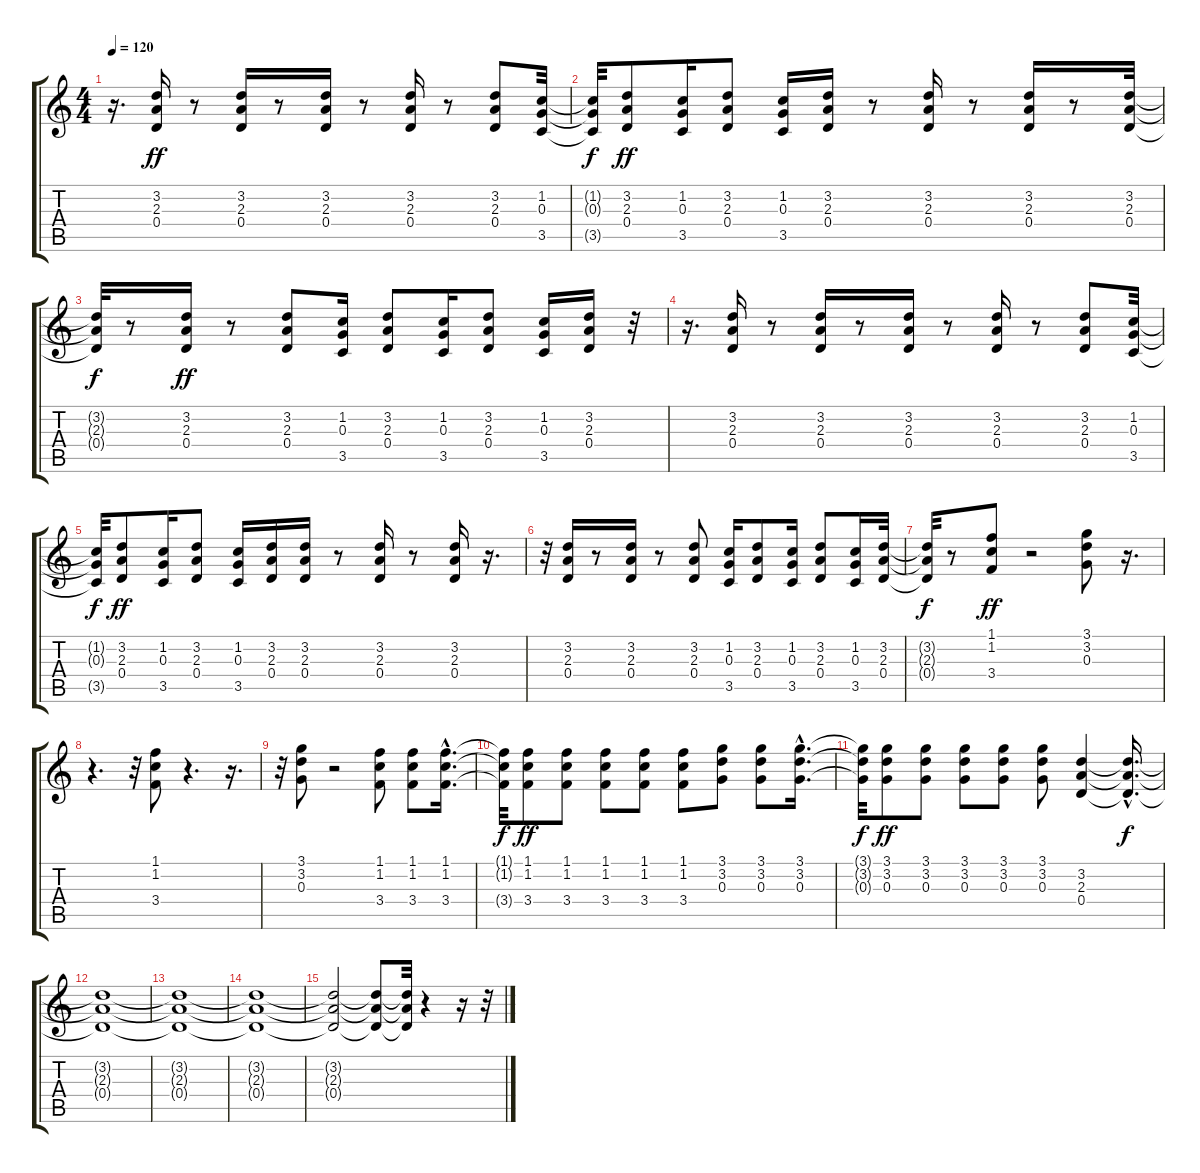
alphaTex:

\track "" {instrument distortionguitar}
\staff {score tabs}
\tuning (E4 B3 G3 D3 A2 E2) {hide}
\ts (4 4)
\tempo 120
\clef g2
\ks c
r.16{d dy ff} (3.2 2.3 0.4).16 r.8 (3.2 2.3 0.4).16 r.8 (3.2 2.3 0.4).16 r.8 (3.2 2.3 0.4).16 r.8 (3.2 2.3 0.4).8 (1.2 0.3 3.5).32 |
(1.2{t} 0.3{t} 3.5{t}).32{dy f} (3.2 2.3 0.4).8{dy ff} (1.2 0.3 3.5).16 (3.2 2.3 0.4).8 (1.2 0.3 3.5).16 (3.2 2.3 0.4).16 r.8 (3.2 2.3 0.4).16 r.8 (3.2 2.3 0.4).16 r.8 (3.2 2.3 0.4).32 |
(3.2{t} 2.3{t} 0.4{t}).32{dy f} r.8 (3.2 2.3 0.4).16{dy ff} r.8 (3.2 2.3 0.4).8 (1.2 0.3 3.5).16 (3.2 2.3 0.4).8 (1.2 0.3 3.5).16 (3.2 2.3 0.4).8 (1.2 0.3 3.5).16 (3.2 2.3 0.4).16 r.32 |
r.16{d} (3.2 2.3 0.4).16 r.8 (3.2 2.3 0.4).16 r.8 (3.2 2.3 0.4).16 r.8 (3.2 2.3 0.4).16 r.8 (3.2 2.3 0.4).8 (1.2 0.3 3.5).32 |
(1.2{t} 0.3{t} 3.5{t}).32{dy f} (3.2 2.3 0.4).8{dy ff} (1.2 0.3 3.5).16 (3.2 2.3 0.4).8 (1.2 0.3 3.5).16 (3.2 2.3 0.4).16 (3.2 2.3 0.4).16 r.8 (3.2 2.3 0.4).16 r.8 (3.2 2.3 0.4).16 r.16{d} |
r.32 (3.2 2.3 0.4).16 r.8 (3.2 2.3 0.4).16 r.8 (3.2 2.3 0.4).8 (1.2 0.3 3.5).16 (3.2 2.3 0.4).8 (1.2 0.3 3.5).16 (3.2 2.3 0.4).8 (1.2 0.3 3.5).16 (3.2 2.3 0.4).32 |
(3.2{t} 2.3{t} 0.4{t}).32{dy f} r.8 (1.1 1.2 3.4).8{dy ff} r.2 (3.1 3.2 0.3).8 r.16{d} |
r.4{d} r.32 (1.1 1.2 3.4).8 r.4{d} r.16{d} |
r.32 (3.1 3.2 0.3).8 r.2 (1.1 1.2 3.4).8 (1.1 1.2 3.4).8 (1.1{hac} 1.2{hac} 3.4{hac}).16{d} |
(1.1{t} 1.2{t} 3.4{t}).32{dy f} (1.1 1.2 3.4).8{dy ff} (1.1 1.2 3.4).8 (1.1 1.2 3.4).8 (1.1 1.2 3.4).8 (1.1 1.2 3.4).8 (3.1 3.2 0.3).8 (3.1 3.2 0.3).8 (3.1{hac} 3.2{hac} 0.3{hac}).16{d} |
(3.1{t} 3.2{t} 0.3{t}).32{dy f} (3.1 3.2 0.3).8{dy ff} (3.1 3.2 0.3).8 (3.1 3.2 0.3).8 (3.1 3.2 0.3).8 (3.1 3.2 0.3).8 (3.2 2.3 0.4).4 (3.2{hac t} 2.3{hac t} 0.4{hac t}).16{d dy f} |
(3.2{t} 2.3{t} 0.4{t}).1 |
(3.2{t} 2.3{t} 0.4{t}).1 |
(3.2{t} 2.3{t} 0.4{t}).1 |
(3.2{t} 2.3{t} 0.4{t}).2 (3.2{t} 2.3{t} 0.4{t}).8 (3.2{t} 2.3{t} 0.4{t}).32 r.4 r.16 r.32
